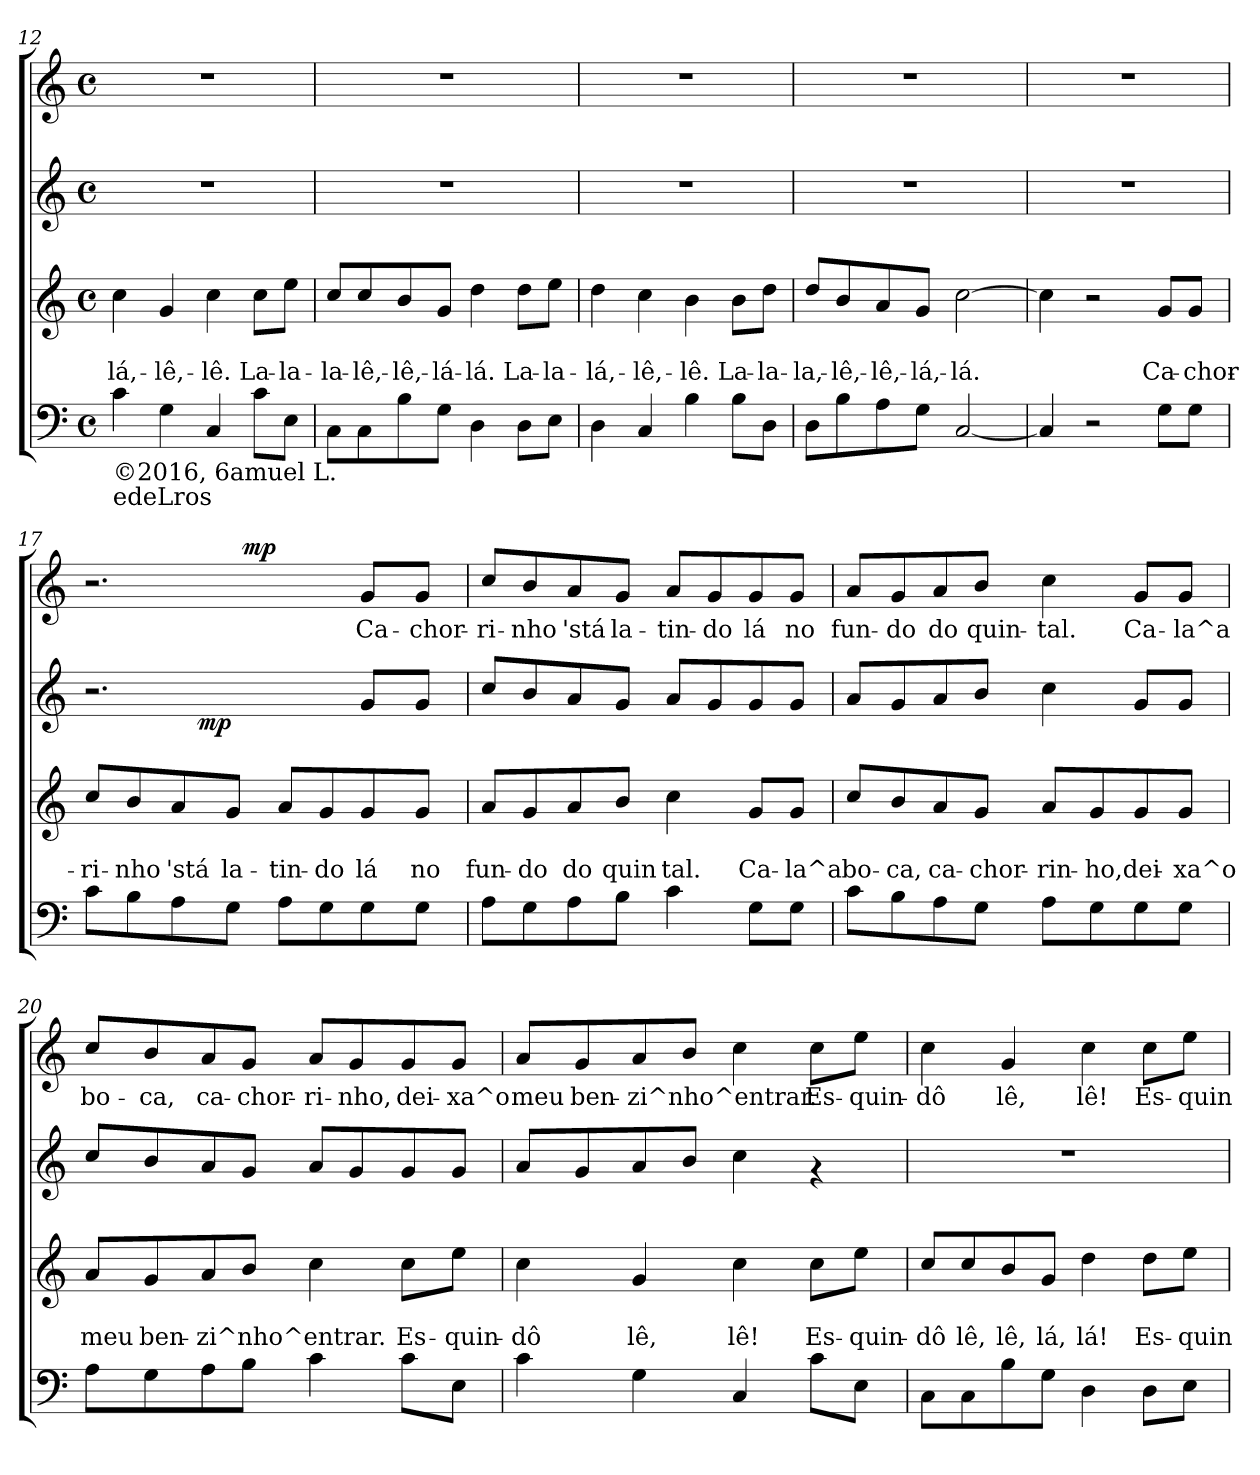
**kern	**kern	**text	**text	**kern	**dynam	**kern	**text	**dynam
*part4	*part3	*part3	*part3	*part2	*part2	*part1	*part1	*part1
*staff4	*staff3	*staff3	*staff3	*staff2	*staff2	*staff1	*staff1	*staff1
*clefF4	*clefG2	*	*	*clefG2	*	*clefG2	*	*
*k[]	*k[]	*	*	*k[]	*	*k[]	*	*
*C:	*C:	*	*	*C:	*	*C:	*	*
*M4/4	*M4/4	*	*	*M4/4	*	*M4/4	*	*
*met(c)	*met(c)	*	*	*met(c)	*	*met(c)	*	*
=12	=12	=12	=12	=12	=12	=12	=12	=12
!LO:TX:b:t=©2016, 6amuel L.	!	!	!	!	!	!	!	!
!LO:TX:b:t=edeLros	!	!	!	!	!	!	!	!
!	!	!	!LO:LY:b	!	!	!	!	!
4c\	4cc\	.	-lá,-	1r	.	1r	.	.
!	!	!	!LO:LY:b	!	!	!	!	!
4G\	4g/	.	-lê,-	.	.	.	.	.
!	!	!	!LO:LY:b	!	!	!	!	!
4C/	4cc\	.	-lê.	.	.	.	.	.
!	!	!	!LO:LY:b	!	!	!	!	!
8c\L	8cc\L	.	La-	.	.	.	.	.
!	!	!	!LO:LY:b	!	!	!	!	!
8E\J	8ee\J	.	-la-	.	.	.	.	.
!!LO:PB:g=z
=13	=13	=13	=13	=13	=13	=13	=13	=13
!	!	!	!LO:LY:b	!	!	!	!	!
8C\L	8cc/L	.	-la-	1r	.	1r	.	.
!	!	!	!LO:LY:b	!	!	!	!	!
8C\	8cc/	.	-lê,-	.	.	.	.	.
!	!	!	!LO:LY:b	!	!	!	!	!
8B\	8b/	.	-lê,-	.	.	.	.	.
!	!	!	!LO:LY:b	!	!	!	!	!
8G\J	8g/J	.	-lá-	.	.	.	.	.
!	!	!	!LO:LY:b	!	!	!	!	!
4D\	4dd\	.	-lá.	.	.	.	.	.
!	!	!	!LO:LY:b	!	!	!	!	!
8D\L	8dd\L	.	La-	.	.	.	.	.
!	!	!	!LO:LY:b	!	!	!	!	!
8E\J	8ee\J	.	-la-	.	.	.	.	.
=14	=14	=14	=14	=14	=14	=14	=14	=14
!	!	!	!LO:LY:b	!	!	!	!	!
4D\	4dd\	.	-lá,-	1r	.	1r	.	.
!	!	!	!LO:LY:b	!	!	!	!	!
4C/	4cc\	.	-lê,-	.	.	.	.	.
!	!	!	!LO:LY:b	!	!	!	!	!
4B\	4b\	.	-lê.	.	.	.	.	.
!	!	!	!LO:LY:b	!	!	!	!	!
8B\L	8b\L	.	La-	.	.	.	.	.
!	!	!	!LO:LY:b	!	!	!	!	!
8D\J	8dd\J	.	-la-	.	.	.	.	.
=15	=15	=15	=15	=15	=15	=15	=15	=15
!	!	!	!LO:LY:b	!	!	!	!	!
8D\L	8dd/L	.	-la,-	1r	.	1r	.	.
!	!	!	!LO:LY:b	!	!	!	!	!
8B\	8b/	.	-lê,-	.	.	.	.	.
!	!	!	!LO:LY:b	!	!	!	!	!
8A\	8a/	.	-lê,-	.	.	.	.	.
!	!	!	!LO:LY:b	!	!	!	!	!
8G\J	8g/J	.	-lá,-	.	.	.	.	.
!	!	!	!LO:LY:b	!	!	!	!	!
[<2C/	[>2cc\	.	-lá.	.	.	.	.	.
=16	=16	=16	=16	=16	=16	=16	=16	=16
4C/]	4cc\]	.	.	1r	.	1r	.	.
2r	2r	.	.	.	.	.	.	.
!	!	!	!LO:LY:b	!	!	!	!	!
8G\L	8g/L	.	Ca-	.	.	.	.	.
!	!	!	!LO:LY:b	!	!	!	!	!
8G\J	8g/J	.	-chor-	.	.	.	.	.
!!LO:LB:g=z
=17	=17	=17	=17	=17	=17	=17	=17	=17
!	!	!	!LO:LY:b	!	!	!	!	!
*	*	*	*	*^	*	*^	*	*
8c\L	8cc/L	.	-ri-	2.r	4ryy	.	2.r	4ryy	.	.
!	!	!	!LO:LY:b	!	!	!	!	!	!	!
8B\	8b/	.	-nho	.	.	.	.	.	.	.
!	!	!	!LO:LY:b	!	!	!	!	!	!	!
8A\	8a/	.	'stá	.	16ryy	.	.	8ryy	.	.
!	!	!	!	!	!	!LO:DY:b	!	!	!	!
.	.	.	.	.	2ryy	mp	.	.	.	.
!	!	!	!LO:LY:b	!	!	!	!	!	!	!
8G\J	8g/J	.	la-	.	.	.	.	32ryy	.	.
!	!	!	!	!	!	!	!	!	!	!LO:DY:a
.	.	.	.	.	.	.	.	2ryy	.	mp
!	!	!	!LO:LY:b	!	!	!	!	!	!	!
8A\L	8a/L	.	-tin-	.	.	.	.	.	.	.
!	!	!	!LO:LY:b	!	!	!	!	!	!	!
8G\	8g/	.	-do	.	.	.	.	.	.	.
!	!	!	!LO:LY:b	!	!	!	!	!	!LO:LY:b	!
8G\	8g/	.	lá	8g/L	.	.	8g/L	.	Ca-	.
.	.	.	.	.	8.ryy	.	.	.	.	.
!	!	!	!LO:LY:b	!	!	!	!	!	!LO:LY:b	!
8G\J	8g/J	.	no	8g/J	.	.	8g/J	.	-chor-	.
.	.	.	.	.	.	.	.	16.ryy	.	.
=18	=18	=18	=18	=18	=18	=18	=18	=18	=18	=18
!	!	!	!LO:LY:b	!	!	!	!	!	!LO:LY:b	!
*	*	*	*	*v	*v	*	*	*	*	*
*	*	*	*	*	*	*v	*v	*	*
8A\L	8a/L	.	fun-	8cc/L	.	8cc/L	-ri-	.
!	!	!	!LO:LY:b	!	!	!	!LO:LY:b	!
8G\	8g/	.	-do	8b/	.	8b/	-nho	.
!	!	!	!LO:LY:b	!	!	!	!LO:LY:b	!
8A\	8a/	.	do	8a/	.	8a/	'stá	.
!	!	!	!LO:LY:b	!	!	!	!LO:LY:b	!
8B\J	8b/J	.	quin	8g/J	.	8g/J	la-	.
!	!	!	!LO:LY:b	!	!	!	!LO:LY:b	!
4c\	4cc\	.	tal.	8a/L	.	8a/L	-tin-	.
!	!	!	!	!	!	!	!LO:LY:b	!
.	.	.	.	8g/	.	8g/	-do	.
!	!	!	!LO:LY:b	!	!	!	!LO:LY:b	!
8G\L	8g/L	.	Ca-	8g/	.	8g/	lá	.
!	!	!	!LO:LY:b	!	!	!	!LO:LY:b	!
8G\J	8g/J	.	-la^a	8g/J	.	8g/J	no	.
=19	=19	=19	=19	=19	=19	=19	=19	=19
!	!	!	!LO:LY:b	!	!	!	!LO:LY:b	!
8c\L	8cc/L	.	bo-	8a/L	.	8a/L	fun-	.
!	!	!	!LO:LY:b	!	!	!	!LO:LY:b	!
8B\	8b/	.	-ca,	8g/	.	8g/	-do	.
!	!	!	!LO:LY:b	!	!	!	!LO:LY:b	!
8A\	8a/	.	ca-	8a/	.	8a/	do	.
!	!	!	!LO:LY:b	!	!	!	!LO:LY:b	!
8G\J	8g/J	.	-chor-	8b/J	.	8b/J	quin-	.
!	!	!	!LO:LY:b	!	!	!	!LO:LY:b	!
8A\L	8a/L	.	-rin-	4cc\	.	4cc\	-tal.	.
!	!	!	!LO:LY:b	!	!	!	!	!
8G\	8g/	.	-ho,dei-	.	.	.	.	.
!	!	!	!	!	!	!	!LO:LY:b	!
8G\	8g/	.	.	8g/L	.	8g/L	Ca-	.
!	!	!	!LO:LY:b	!	!	!	!LO:LY:b	!
8G\J	8g/J	.	-xa^o	8g/J	.	8g/J	-la^a	.
=20	=20	=20	=20	=20	=20	=20	=20	=20
!	!	!	!LO:LY:b	!	!	!	!LO:LY:b	!
8A\L	8a/L	.	meu	8cc/L	.	8cc/L	bo-	.
!	!	!	!LO:LY:b	!	!	!	!LO:LY:b	!
8G\	8g/	.	ben-	8b/	.	8b/	-ca,	.
!	!	!	!LO:LY:b	!	!	!	!LO:LY:b	!
8A\	8a/	.	-zi^nho^entrar.	8a/	.	8a/	ca-	.
!	!	!	!	!	!	!	!LO:LY:b	!
8B\J	8b/J	.	.	8g/J	.	8g/J	-chor-	.
!	!	!	!	!	!	!	!LO:LY:b	!
4c\	4cc\	.	.	8a/L	.	8a/L	-ri-	.
!	!	!	!	!	!	!	!LO:LY:b	!
.	.	.	.	8g/	.	8g/	-nho,	.
!	!	!	!LO:LY:b	!	!	!	!LO:LY:b	!
8c\L	8cc\L	.	Es-	8g/	.	8g/	dei-	.
!	!	!	!LO:LY:b	!	!	!	!LO:LY:b	!
8E\J	8ee\J	.	-quin-	8g/J	.	8g/J	-xa^o	.
!!LO:PB:g=z
=21	=21	=21	=21	=21	=21	=21	=21	=21
!	!	!	!LO:LY:b	!	!	!	!LO:LY:b	!
4c\	4cc\	.	-dô	8a/L	.	8a/L	meu	.
!	!	!	!	!	!	!	!LO:LY:b	!
.	.	.	.	8g/	.	8g/	ben-	.
!	!	!	!LO:LY:b	!	!	!	!LO:LY:b	!
4G\	4g/	.	lê,	8a/	.	8a/	-zi^nho^entrar.	.
.	.	.	.	8b/J	.	8b/J	.	.
!	!	!	!LO:LY:b	!	!	!	!	!
4C/	4cc\	.	lê!	4cc\	.	4cc\	.	.
!	!	!	!LO:LY:b	!	!	!	!LO:LY:b	!
8c\L	8cc\L	.	Es-	4rf	.	8cc\L	Es-	.
!	!	!	!LO:LY:b	!	!	!	!LO:LY:b	!
8E\J	8ee\J	.	-quin-	.	.	8ee\J	-quin-	.
=22	=22	=22	=22	=22	=22	=22	=22	=22
!	!	!	!LO:LY:b	!	!	!	!LO:LY:b	!
8C\L	8cc/L	.	-dô	1r	.	4cc\	-dô	.
!	!	!	!LO:LY:b	!	!	!	!	!
8C\	8cc/	.	lê,	.	.	.	.	.
!	!	!	!LO:LY:b	!	!	!	!LO:LY:b	!
8B\	8b/	.	lê,	.	.	4g/	lê,	.
!	!	!	!LO:LY:b	!	!	!	!	!
8G\J	8g/J	.	lá,	.	.	.	.	.
!	!	!	!LO:LY:b	!	!	!	!LO:LY:b	!
4D\	4dd\	.	lá!	.	.	4cc\	lê!	.
!	!	!	!LO:LY:b	!	!	!	!LO:LY:b	!
8D\L	8dd\L	.	Es-	.	.	8cc\L	Es-	.
!	!	!	!LO:LY:b	!	!	!	!LO:LY:b	!
8E\J	8ee\J	.	-quin-	.	.	8ee\J	-quin-	.
=	=	=	=	=	=	=	=	=
*-	*-	*-	*-	*-	*-	*-	*-	*-
